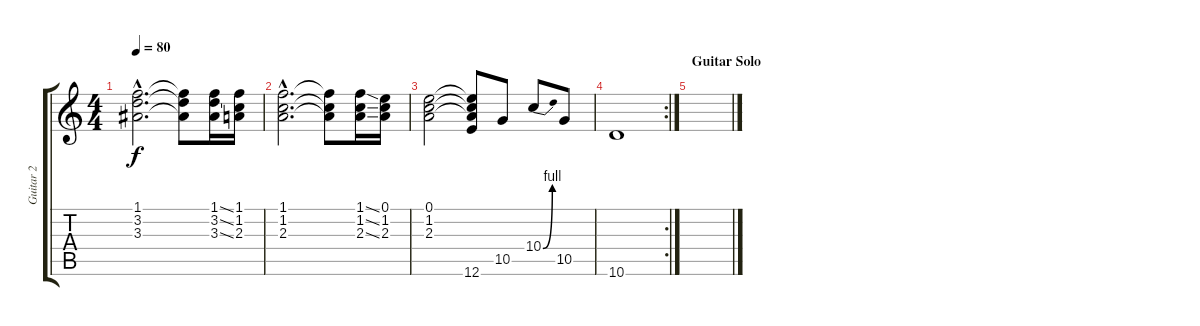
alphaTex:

\track ("Guitar 2" "Guitar 2") {instrument distortionguitar}
\staff {score tabs}
\tuning (E4 B3 G3 D3 A2 E2) {hide}
\ts (4 4)
\tempo 80
\clef g2
\ks c
(1.1{hac} 3.2{hac} 3.3{hac}).2{d dy f} (1.1{t} 3.2{t} 3.3{t}).8 (1.1{ss} 3.2{ss} 3.3{ss}).16 (1.1 1.2 2.3).16 |
(1.1{hac} 1.2{hac} 2.3{hac}).2{d} (1.1{t} 1.2{t} 2.3{t}).8 (1.1{ss} 1.2{ss} 2.3{ss}).16 (0.1 1.2 2.3).16 |
(0.1 1.2 2.3).2 (0.1{t} 1.2{t} 2.3{t} 12.6).8 10.5.8 10.4{be (bend 0 0 60 4)}.8 10.5.8 |
\rc 2
10.6.1 |
\section ("" "Guitar Solo")
